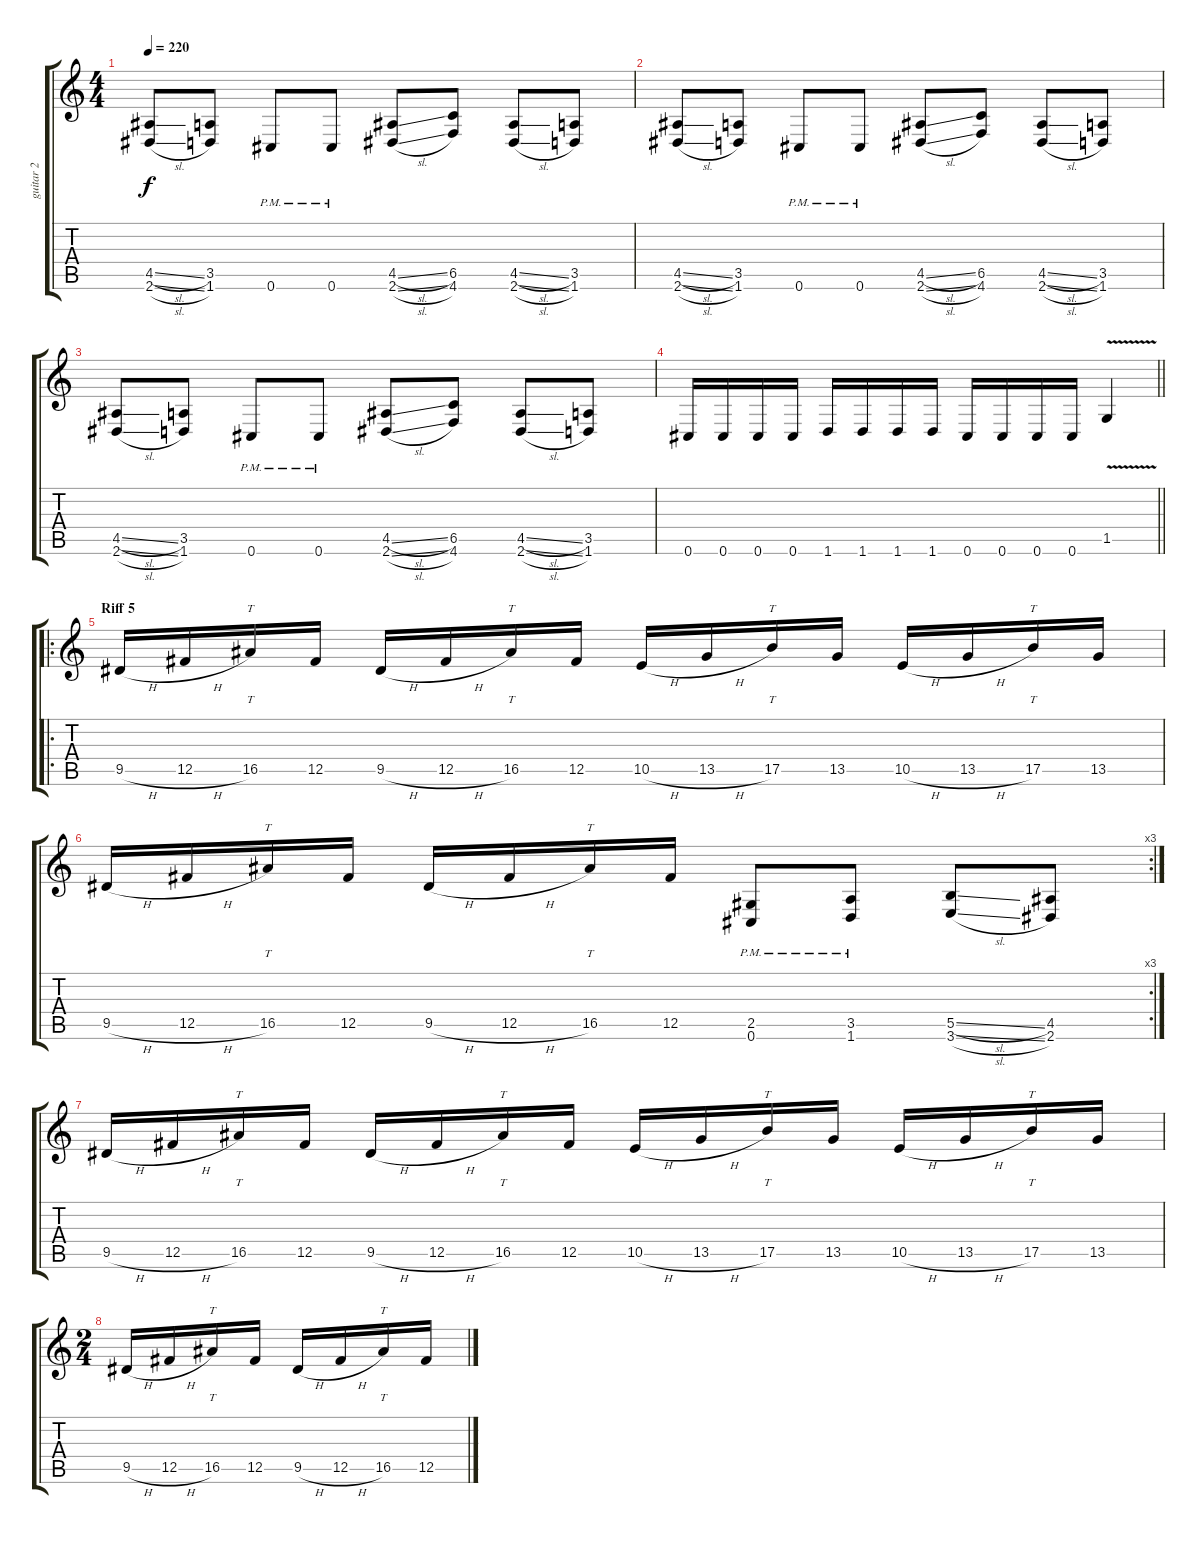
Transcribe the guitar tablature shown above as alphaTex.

\track ("guitar 2" "guitar 2") {instrument distortionguitar}
\staff {score tabs}
\tuning (Db4 Ab3 E3 B2 Gb2 Db2) {hide}
\ts (4 4)
\tempo 220
\clef g2
\ks c
(4.5{sl} 2.6{sl}).8{dy f instrument distortionguitar} (3.5 1.6).8 0.6{pm}.8 0.6{pm}.8 (4.5{sl} 2.6{sl}).8 (6.5 4.6).8 (4.5{sl} 2.6{sl}).8 (3.5 1.6).8 |
(4.5{sl} 2.6{sl}).8 (3.5 1.6).8 0.6{pm}.8 0.6{pm}.8 (4.5{sl} 2.6{sl}).8 (6.5 4.6).8 (4.5{sl} 2.6{sl}).8 (3.5 1.6).8 |
(4.5{sl} 2.6{sl}).8 (3.5 1.6).8 0.6{pm}.8 0.6{pm}.8 (4.5{sl} 2.6{sl}).8 (6.5 4.6).8 (4.5{sl} 2.6{sl}).8 (3.5 1.6).8 |
\barLineRight lightlight
0.6.16 0.6.16 0.6.16 0.6.16 1.6.16 1.6.16 1.6.16 1.6.16 0.6.16 0.6.16 0.6.16 0.6.16 1.5{v}.4{instrument guitarharmonics} |
\ro
\section ("" "Riff 5")
9.5{h}.16{instrument distortionguitar} 12.5{h}.16 16.5.16{tt} 12.5.16 9.5{h}.16 12.5{h}.16 16.5.16{tt} 12.5.16 10.5{h}.16 13.5{h}.16 17.5.16{tt} 13.5.16 10.5{h}.16 13.5{h}.16 17.5.16{tt} 13.5.16 |
\rc 3
9.5{h}.16 12.5{h}.16 16.5.16{tt} 12.5.16 9.5{h}.16 12.5{h}.16 16.5.16{tt} 12.5.16 (2.5{pm} 0.6{pm}).8 (3.5{pm} 1.6{pm}).8 (5.5{sl} 3.6{sl}).8 (4.5 2.6).8 |
9.5{h}.16 12.5{h}.16 16.5.16{tt} 12.5.16 9.5{h}.16 12.5{h}.16 16.5.16{tt} 12.5.16 10.5{h}.16 13.5{h}.16 17.5.16{tt} 13.5.16 10.5{h}.16 13.5{h}.16 17.5.16{tt} 13.5.16 |
\ts (2 4)
9.5{h}.16 12.5{h}.16 16.5.16{tt} 12.5.16 9.5{h}.16 12.5{h}.16 16.5.16{tt} 12.5.16
